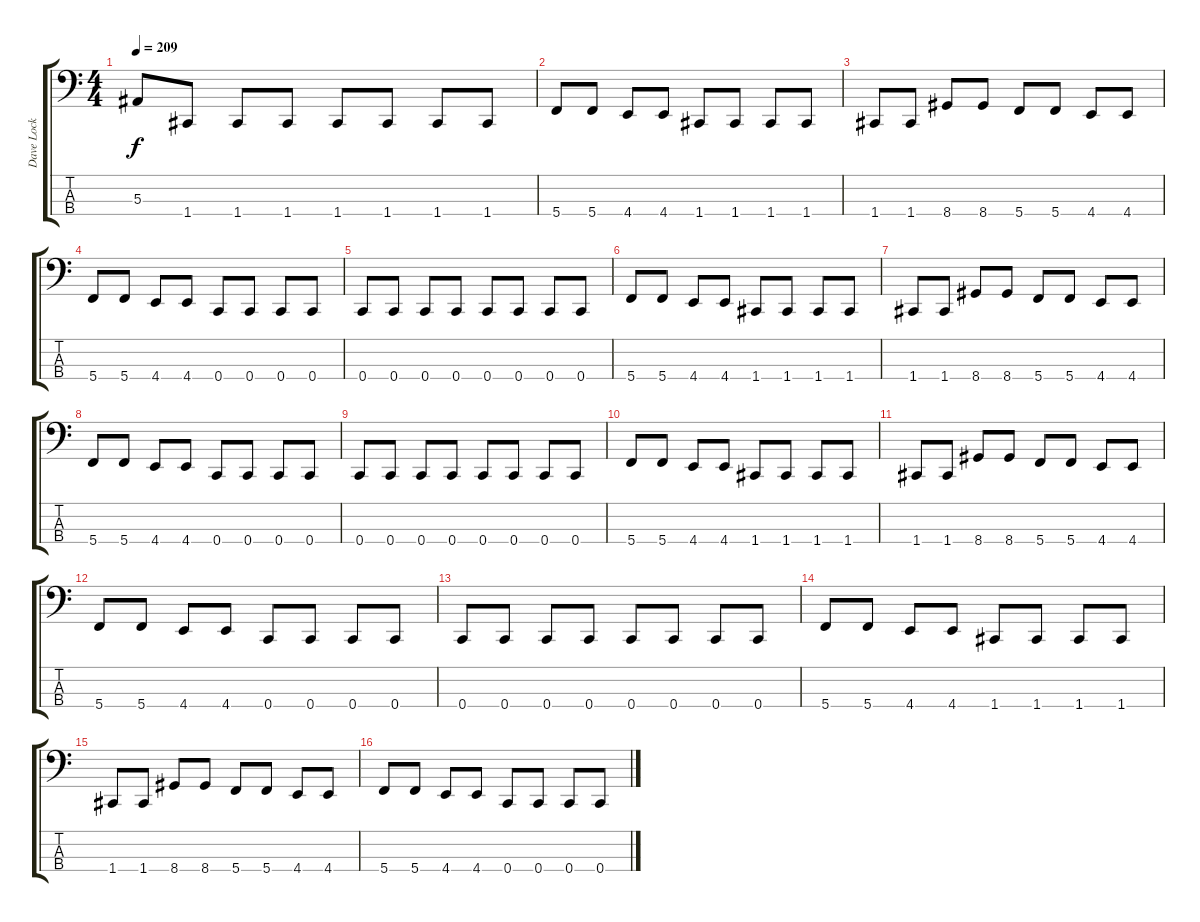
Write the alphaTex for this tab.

\track ("Dave Lock (Bass)" "Dave Lock ") {instrument electricbasspick}
\staff {score tabs}
\tuning (Eb2 Bb1 F1 C1) {hide}
\ts (4 4)
\tempo 209
\clef f4
\ks c
5.3{t}.8{dy f} 1.4.8 1.4.8 1.4.8 1.4.8 1.4.8 1.4.8 1.4.8 |
5.4.8 5.4.8 4.4.8 4.4.8 1.4.8 1.4.8 1.4.8 1.4.8 |
1.4.8 1.4.8 8.4.8 8.4.8 5.4.8 5.4.8 4.4.8 4.4.8 |
5.4.8 5.4.8 4.4.8 4.4.8 0.4.8 0.4.8 0.4.8 0.4.8 |
0.4.8 0.4.8 0.4.8 0.4.8 0.4.8 0.4.8 0.4.8 0.4.8 |
5.4.8 5.4.8 4.4.8 4.4.8 1.4.8 1.4.8 1.4.8 1.4.8 |
1.4.8 1.4.8 8.4.8 8.4.8 5.4.8 5.4.8 4.4.8 4.4.8 |
5.4.8 5.4.8 4.4.8 4.4.8 0.4.8 0.4.8 0.4.8 0.4.8 |
0.4.8 0.4.8 0.4.8 0.4.8 0.4.8 0.4.8 0.4.8 0.4.8 |
5.4.8 5.4.8 4.4.8 4.4.8 1.4.8 1.4.8 1.4.8 1.4.8 |
1.4.8 1.4.8 8.4.8 8.4.8 5.4.8 5.4.8 4.4.8 4.4.8 |
5.4.8 5.4.8 4.4.8 4.4.8 0.4.8 0.4.8 0.4.8 0.4.8 |
0.4.8 0.4.8 0.4.8 0.4.8 0.4.8 0.4.8 0.4.8 0.4.8 |
5.4.8 5.4.8 4.4.8 4.4.8 1.4.8 1.4.8 1.4.8 1.4.8 |
1.4.8 1.4.8 8.4.8 8.4.8 5.4.8 5.4.8 4.4.8 4.4.8 |
5.4.8 5.4.8 4.4.8 4.4.8 0.4.8 0.4.8 0.4.8 0.4.8
